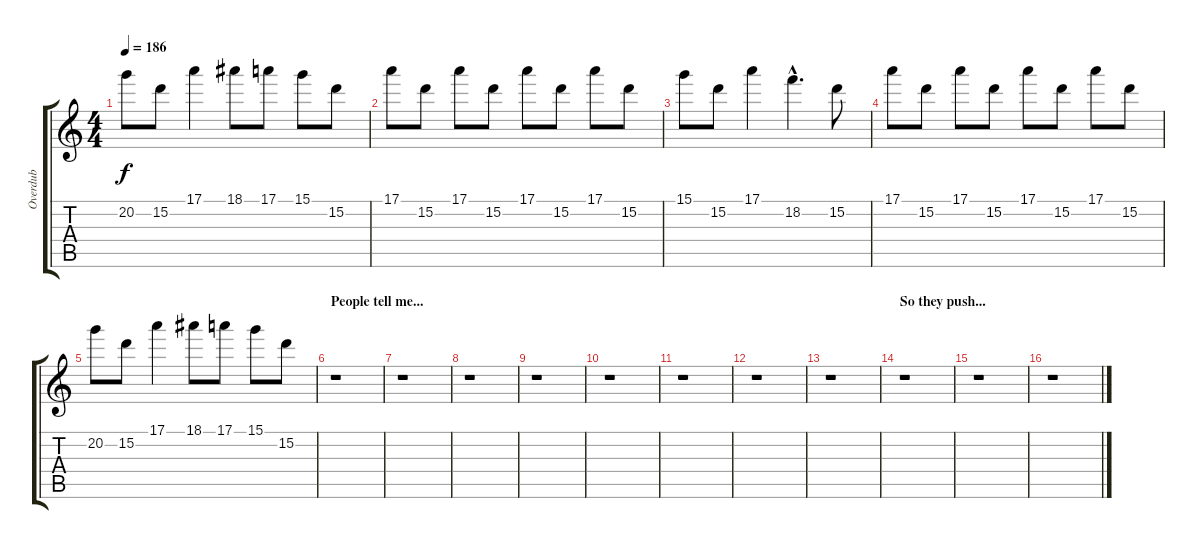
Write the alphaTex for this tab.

\track ("Overdub" "Overdub") {instrument distortionguitar}
\staff {score tabs}
\tuning (E4 B3 G3 D3 A2 E2) {hide}
\ts (4 4)
\tempo 186
\clef g2
\ks c
20.2.8{dy f} 15.2.8 17.1.4 18.1.8 17.1.8 15.1.8 15.2.8 |
17.1.8 15.2.8 17.1.8 15.2.8 17.1.8 15.2.8 17.1.8 15.2.8 |
15.1.8 15.2.8 17.1.4 18.2{hac}.4{d} 15.2.8 |
17.1.8 15.2.8 17.1.8 15.2.8 17.1.8 15.2.8 17.1.8 15.2.8 |
20.2.8 15.2.8 17.1.4 18.1.8 17.1.8 15.1.8 15.2.8 |
\section ("" "People tell me...")
r.1 |
r.1 |
r.1 |
r.1 |
r.1 |
r.1 |
r.1 |
r.1 |
\section ("" "So they push...")
r.1 |
r.1 |
r.1
